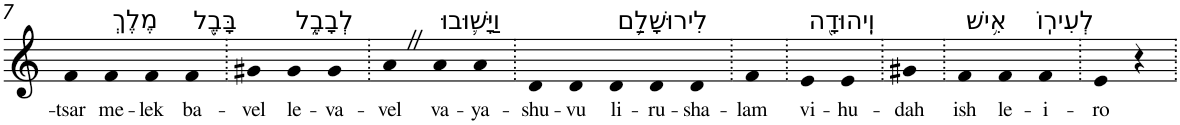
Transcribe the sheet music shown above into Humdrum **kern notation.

**kern	**text
*part1	*part1
*staff1	*staff1
*I"Piano	*
*I'Pno	*
!!LO:PB:g=z
*clefG2	*
*k[]	*
=7	=7
!	!LO:LY:b
4f	-tsar
!LO:TX:a:t=מֶלֶךְ	!
!	!LO:LY:b
4f	me-
!	!LO:LY:b
4f	-lek
!LO:TX:a:t=בָּבֶ֖ל	!
!	!LO:LY:b
4f	ba-
=8.	=8.
!	!LO:LY:b
4g#X	-vel
!LO:TX:a:t=לְבָבֶ֑ל	!
!	!LO:LY:b
4g#	le-
!	!LO:LY:b
4g#	-va-
=9.	=9.
!	!LO:LY:b
4aZ	-vel
!LO:TX:a:t=וַיָּשׁ֛וּבוּ	!
!	!LO:LY:b
4a	va-
!	!LO:LY:b
4a	-ya-
=10.	=10.
!	!LO:LY:b
4d	-shu-
!	!LO:LY:b
4d	-vu
!LO:TX:a:t=לִירוּשָׁלִַ֥ם	!
!	!LO:LY:b
4d	li-
!	!LO:LY:b
4d	-ru-
!	!LO:LY:b
4d	-sha-
=11.	=11.
!	!LO:LY:b
4f	-lam
=12.	=12.
!LO:TX:a:t=וִֽיהוּדָ֖ה	!
!	!LO:LY:b
4e	vi-
!	!LO:LY:b
4e	-hu-
=13.	=13.
!	!LO:LY:b
4g#X	-dah
=14.	=14.
!LO:TX:a:t=אִ֥ישׁ	!
!	!LO:LY:b
4f	ish
!LO:TX:a:t=לְעִירֽוֹ	!
!	!LO:LY:b
4f	le-
!	!LO:LY:b
4f	-i-
=15.	=15.
!	!LO:LY:b
4e	-ro
4r	.
=.	=.
*-	*-
